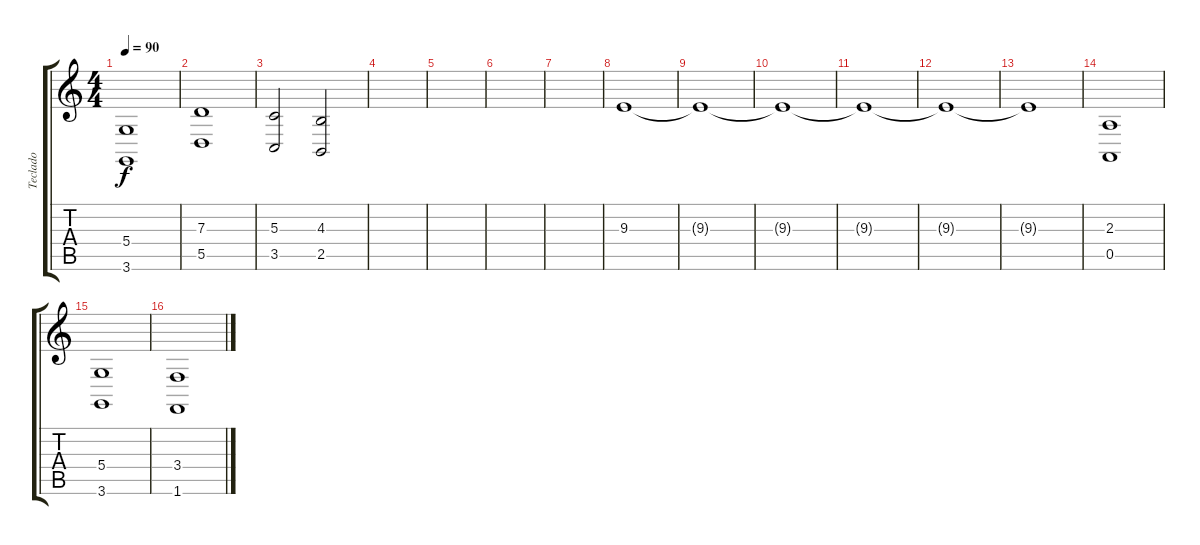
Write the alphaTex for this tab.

\track ("Teclado" "Teclado") {instrument synthvoice}
\staff {score tabs}
\tuning (E4 B3 G3 D3 A2 E2) {hide}
\ts (4 4)
\tempo 90
\clef g2
\ks c
(5.4 3.6).1{dy f} |
(7.3 5.5).1 |
(5.3 3.5).2 (4.3 2.5).2 |
|
|
|
|
9.3.1 |
9.3{t}.1 |
9.3{t}.1 |
9.3{t}.1 |
9.3{t}.1 |
9.3{t}.1 |
(2.3 0.5).1 |
(5.4 3.6).1 |
(3.4 1.6).1
